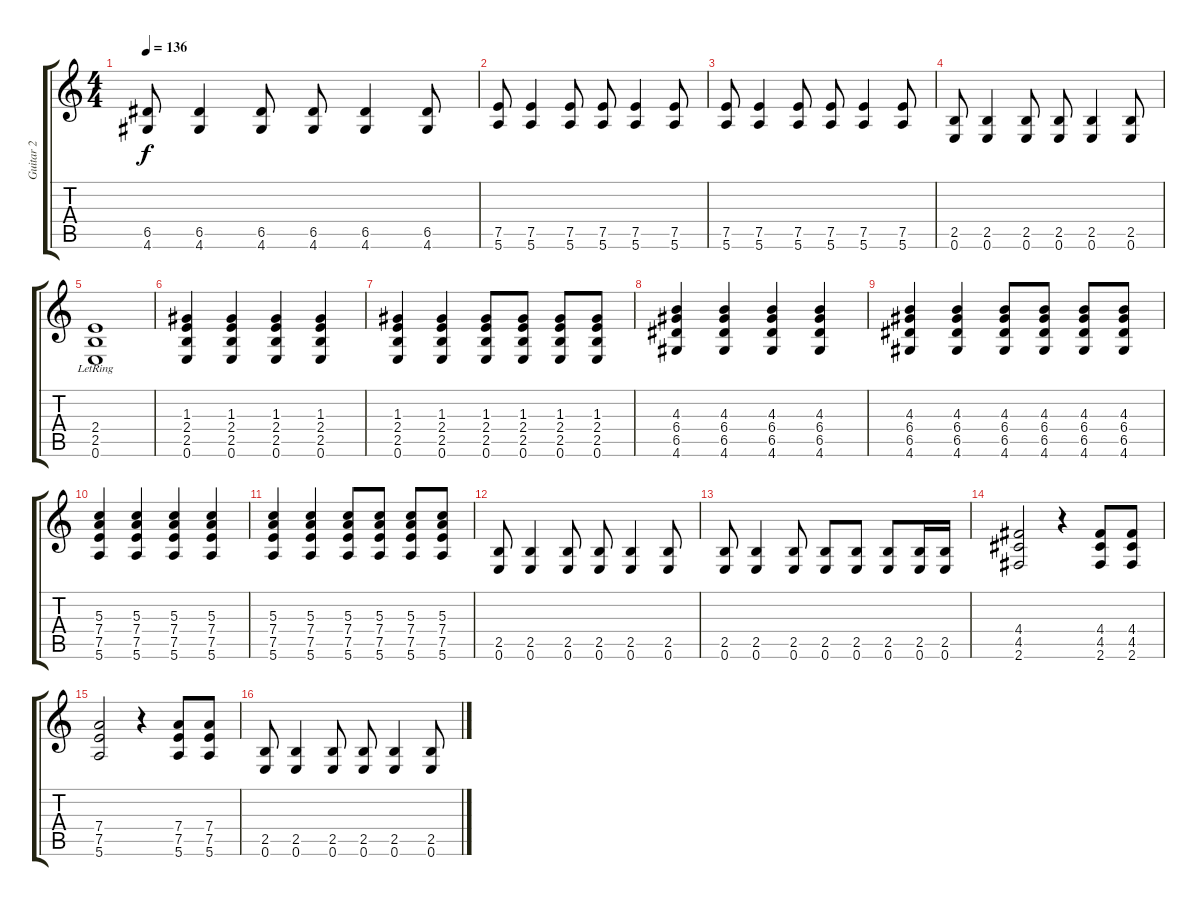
\track ("Guitar 2" "Guitar 2") {instrument overdrivenguitar}
\staff {score tabs}
\tuning (E4 B3 G3 D3 A2 E2) {hide}
\ts (4 4)
\tempo 136
\clef g2
\ks c
(6.5 4.6).8{dy f} (6.5 4.6).4 (6.5 4.6).8 (6.5 4.6).8 (6.5 4.6).4 (6.5 4.6).8 |
(7.5 5.6).8 (7.5 5.6).4 (7.5 5.6).8 (7.5 5.6).8 (7.5 5.6).4 (7.5 5.6).8 |
(7.5 5.6).8 (7.5 5.6).4 (7.5 5.6).8 (7.5 5.6).8 (7.5 5.6).4 (7.5 5.6).8 |
(2.5 0.6).8 (2.5 0.6).4 (2.5 0.6).8 (2.5 0.6).8 (2.5 0.6).4 (2.5 0.6).8 |
(2.4 2.5 0.6{lr}).1 |
(1.3 2.4 2.5 0.6).4 (1.3 2.4 2.5 0.6).4 (1.3 2.4 2.5 0.6).4 (1.3 2.4 2.5 0.6).4 |
(1.3 2.4 2.5 0.6).4 (1.3 2.4 2.5 0.6).4 (1.3 2.4 2.5 0.6).8 (1.3 2.4 2.5 0.6).8 (1.3 2.4 2.5 0.6).8 (1.3 2.4 2.5 0.6).8 |
(4.3 6.4 6.5 4.6).4 (4.3 6.4 6.5 4.6).4 (4.3 6.4 6.5 4.6).4 (4.3 6.4 6.5 4.6).4 |
(4.3 6.4 6.5 4.6).4 (4.3 6.4 6.5 4.6).4 (4.3 6.4 6.5 4.6).8 (4.3 6.4 6.5 4.6).8 (4.3 6.4 6.5 4.6).8 (4.3 6.4 6.5 4.6).8 |
(5.3 7.4 7.5 5.6).4 (5.3 7.4 7.5 5.6).4 (5.3 7.4 7.5 5.6).4 (5.3 7.4 7.5 5.6).4 |
(5.3 7.4 7.5 5.6).4 (5.3 7.4 7.5 5.6).4 (5.3 7.4 7.5 5.6).8 (5.3 7.4 7.5 5.6).8 (5.3 7.4 7.5 5.6).8 (5.3 7.4 7.5 5.6).8 |
(2.5 0.6).8 (2.5 0.6).4 (2.5 0.6).8 (2.5 0.6).8 (2.5 0.6).4 (2.5 0.6).8 |
(2.5 0.6).8 (2.5 0.6).4 (2.5 0.6).8 (2.5 0.6).8 (2.5 0.6).8 (2.5 0.6).8 (2.5 0.6).16 (2.5 0.6).16 |
(4.4 4.5 2.6).2 r.4 (4.4 4.5 2.6).8 (4.4 4.5 2.6).8 |
(7.4 7.5 5.6).2 r.4 (7.4 7.5 5.6).8 (7.4 7.5 5.6).8 |
(2.5 0.6).8 (2.5 0.6).4 (2.5 0.6).8 (2.5 0.6).8 (2.5 0.6).4 (2.5 0.6).8
